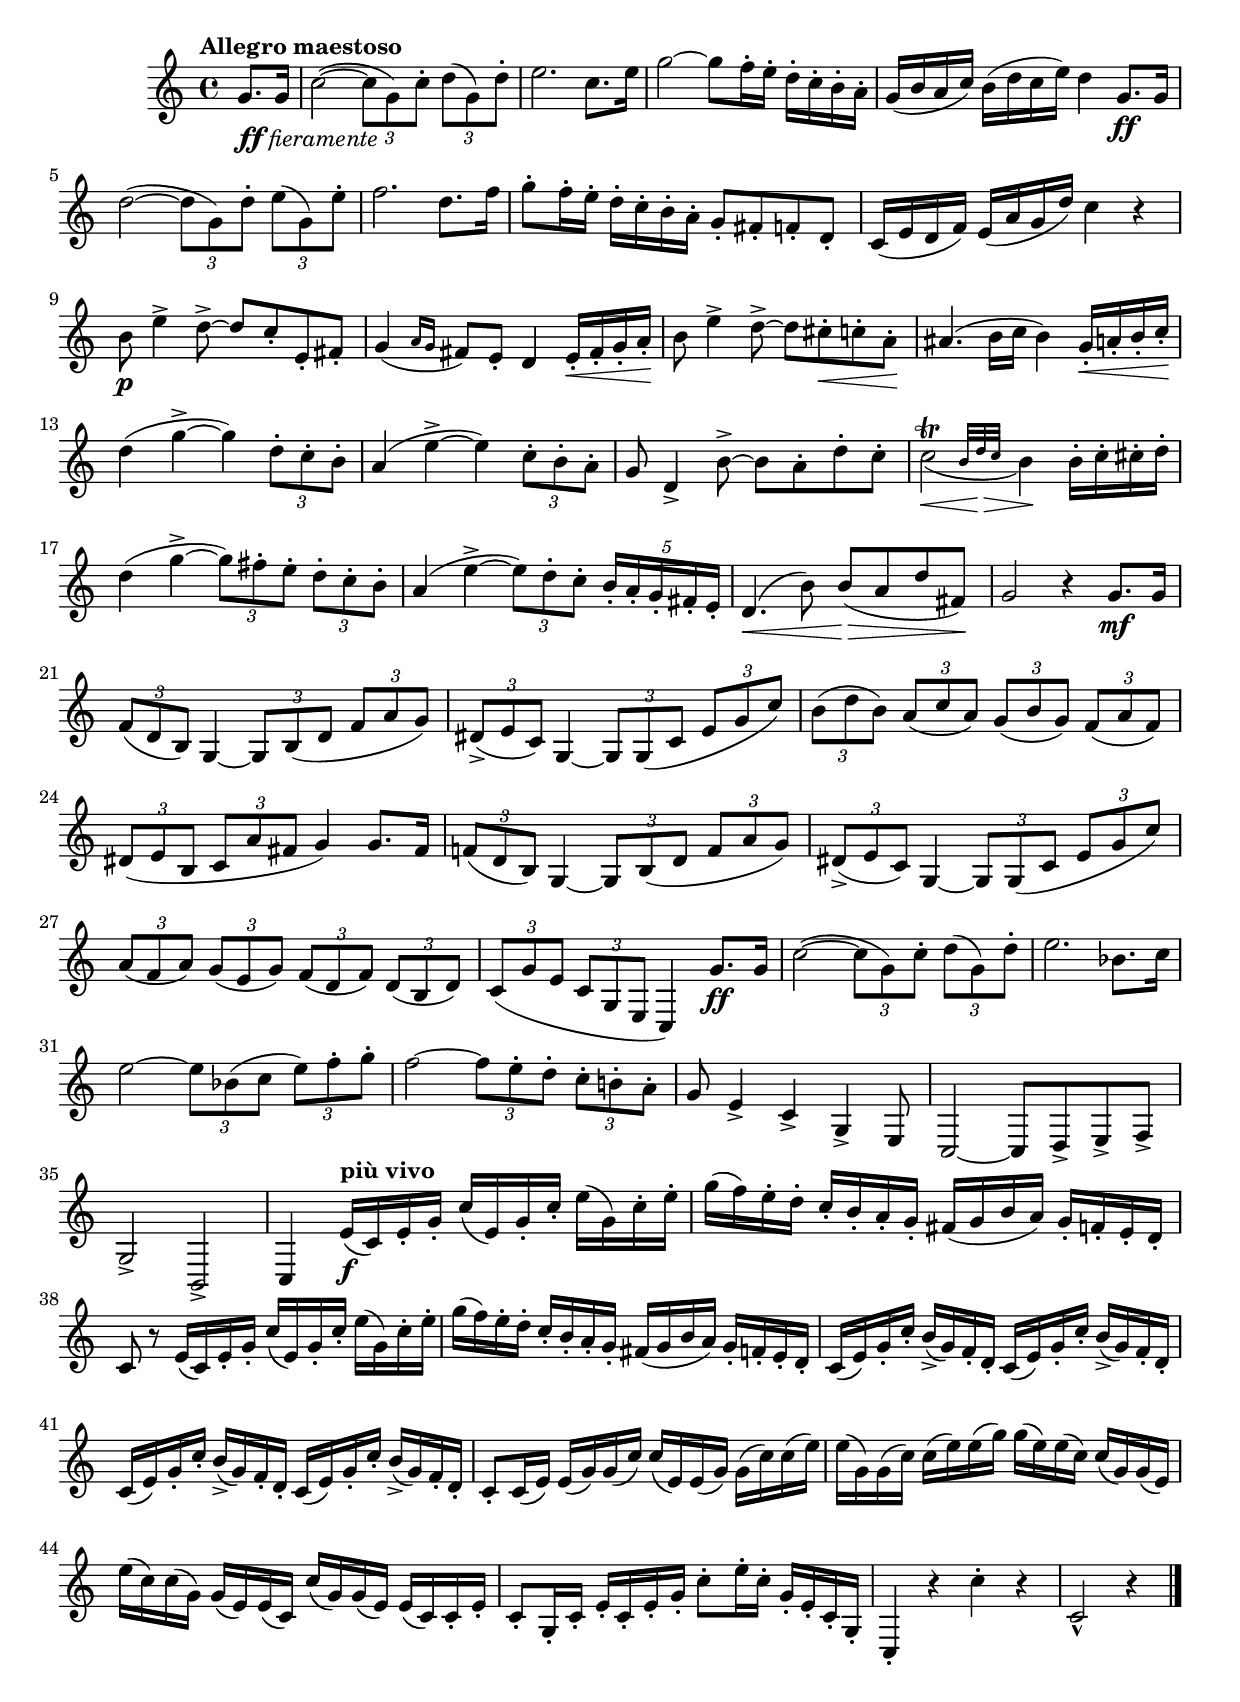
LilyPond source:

\version "2.22.0"

\include "settings.ily"

\relative {
  \language "english"

  \transposition f

  \tempo "Allegro maestoso"

  \key c \major
  \time 4/4

  \partial 4 { g'8. \tweak X-offset #(if preserve-line-breaks? -3.5 0) #(make-dynamic-script (markup #:dynamic "ff" #:normal-text (#:italic "fieramente"))) g16 } |
  c2~( \stemDown \tuplet 3/2 4 { 8 g) c-. d( g,) d'-. } \stemNeutral |
  e2. c8. e16 |
  g2~8 f16-. e-. d-. c-. b-. a-. |
  g16( b a c) b( d c e) d4 g,8. \ff g16 |
  d'2~( \tuplet 3/2 4 { 8 g,) d'-. e( g,) e'-. } |
  f2. d8. f16 |
  g8-. f16-. e-. d-. c-. b-. a-. g8-. f-sharp-. f-. d-. |
  c16( e d f) e( a g d') c4 r |

  b8 \p e4-> d8->~8 c-. e,-. f-sharp-. |
  g4( \grace { a16 g } f-sharp8) e-. d4 e16-. \< f-sharp-. g-. a-. \! |
  b8 e4-> d8->~8 c-sharp-. \< c-. a-. \! |
  a-sharp4.( b16 c b4) g16-. \< a-. b-. c-. \! |
  d4( g->~4) \tuplet 3/2 { d8-. c-. b-. } |
  a4( e'->~4) \tuplet 3/2 { c8-. b-. a-. } |
  g8 d4-> \once \stemDown b'8->~8 a-. d-. c-. |
  \afterGrace { c2\trill_( \< } { b32 d \> c } b4) \! b16-. c-. c-sharp-. d-. |
  d4( g->~ \tuplet 3/2 4 { 8) f-sharp-. e-. d-. c-. b-. } |
  a4( e'->~ \tuplet 3/2 { 8) d-. c-. } \tuplet 5/4 { b16-. a-. g-. f-sharp-. e-. } |
  d4.( \< b'8) b( \> a d f-sharp,) \! |
  g2 r4 g8. \mf g16 |

  \tuplet 3/2 { f8( d b) } g4~ \tuplet 3/2 4 { 8 b( d f a g) } |
  \tuplet 3/2 { d-sharp8->( e c) } g4~ \tuplet 3/2 4 { 8 g( c e g c) } |
  \tuplet 3/2 4 { b8( d b) a( c a) g( b g) f( a f) } |
  \tuplet 3/2 4 { d-sharp8( e b c a' f-sharp } g4) g8. f-sharp16 |
  \tuplet 3/2 { f-natural!8( d b) } g4~ \tuplet 3/2 4 { 8 b( d f a g) } |
  \tuplet 3/2 { d-sharp8->( e c) } g4~ \tuplet 3/2 4 { 8 g( c e g c) } |
  \tuplet 3/2 4 { a8( f a) g( e g) f( d f) d( b d) } |
  \tuplet 3/2 4 { c8( g' e c g e } c4) g''8. \ff g16 |

  c2~( \stemDown \tuplet 3/2 4 { 8 g) c-. d( g,) d'-. } \stemNeutral |
  e2. b-flat8. c16 |
  e2~ \tuplet 3/2 4 { 8 b-flat( c e) f-. g-. } |
  f2~ \tuplet 3/2 4 { 8 e-. d-. c-. b-natural!-. a-. } |
  g8 e4-> c-> g-> e8 |
  c2~8 d-> e-> f-> |
  g2-> #(if (string=? bass-clef-name "bass^8") #{ \clef \bass-clef-name #}) b,-> |

  c4 #(if (string=? bass-clef-name "bass^8") #{ \clef "treble" #}) \tempo "più vivo" e'16( \f c) e-. g-. c( e,) g-. c-. e( g,) c-. e-. |
  g16( f) e-. d-. c-. b-. a-. g-. f-sharp( g b a) g-. f-. e-. d-. |
  c8 r e16( c) e-. g-. c( e,) g-. c-. e( g,) c-. e-. |
  g16( f) e-. d-. c-. b-. a-. g-. f-sharp( g b a) g-. f-. e-. d-. |
  \repeat unfold 4 { c16( e) g-. c-. b->( g) f-. d-. } |
  c8-. c16( e) e( g) g( c) c( e,) e( g) g( c) c( e) |
  e16( g,) g( c) c( e) e( g) g( e) e( c) c( g) g( e) |
  e'( c) c( g) g( e) e( c) c'( g) g( e) e( c) c-. e-. |
  c8-. g16-. c-. e-. c-. e-. g-. c8-. e16-. c-. g-. e-. c-. g-. |
  c,4-. r c''-. r |
  \partial 2. { c,2-^ r4 } | \bar "|."
}
